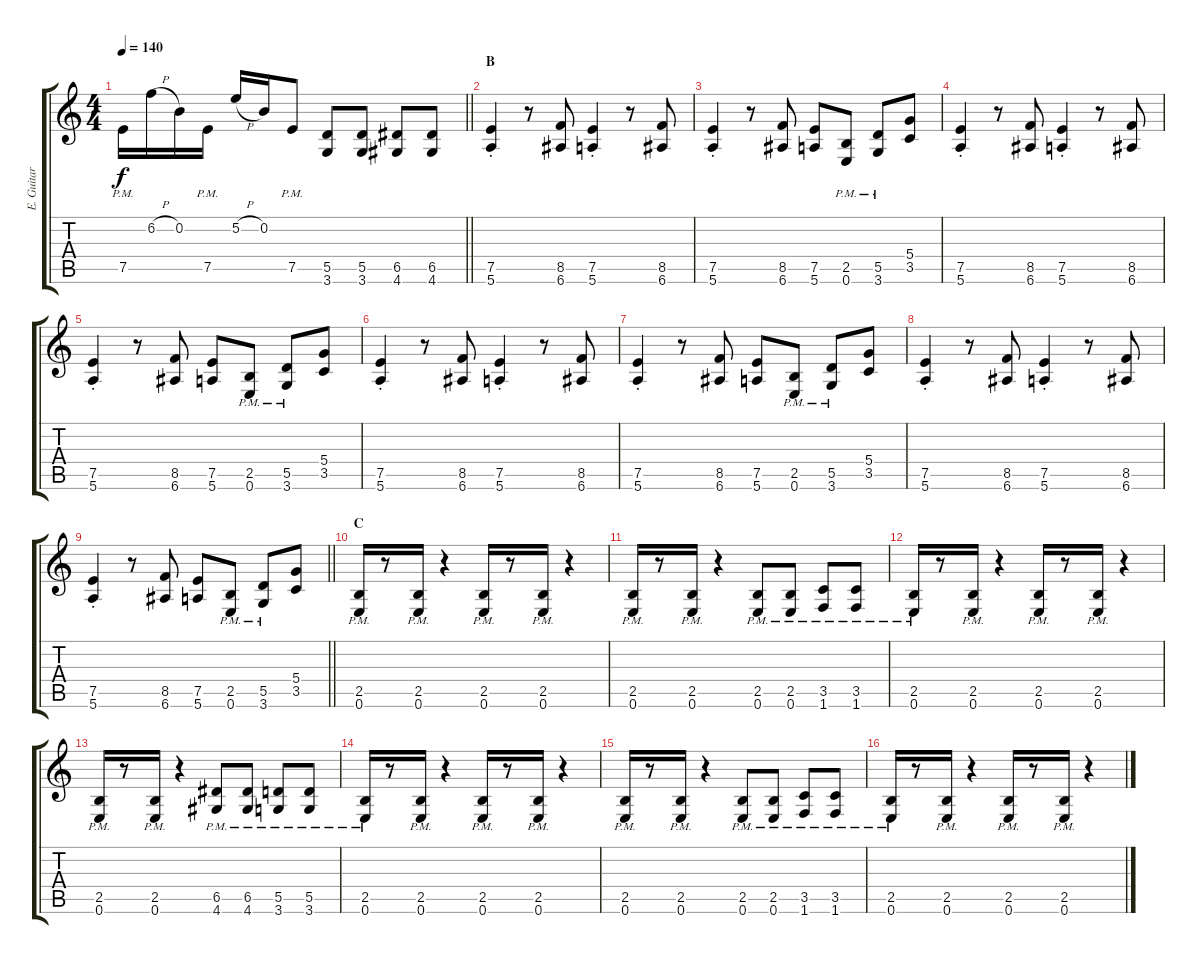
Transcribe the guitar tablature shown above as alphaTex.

\track ("E. Guitar II" "E. Guitar ") {instrument overdrivenguitar}
\staff {score tabs}
\tuning (E4 B3 G3 D3 A2 E2) {hide}
\ts (4 4)
\tempo 140
\clef g2
\barLineRight lightlight
\ks c
7.5{pm}.16{dy f} 6.2{h}.16 0.2.16 7.5{pm}.16 5.2{h}.16 0.2.16 7.5{pm}.8 (5.5 3.6).8 (5.5 3.6).8 (6.5 4.6).8 (6.5 4.6).8 |
\section ("" "B")
(7.5{st} 5.6{st}).4 r.8 (8.5 6.6).8 (7.5{st} 5.6{st}).4 r.8 (8.5 6.6).8 |
(7.5{st} 5.6{st}).4 r.8 (8.5 6.6).8 (7.5 5.6).8 (2.5{pm} 0.6{pm}).8 (5.5{pm} 3.6{pm}).8 (5.4 3.5).8 |
(7.5{st} 5.6{st}).4 r.8 (8.5 6.6).8 (7.5{st} 5.6{st}).4 r.8 (8.5 6.6).8 |
(7.5{st} 5.6{st}).4 r.8 (8.5 6.6).8 (7.5 5.6).8 (2.5{pm} 0.6{pm}).8 (5.5{pm} 3.6{pm}).8 (5.4 3.5).8 |
(7.5{st} 5.6{st}).4 r.8 (8.5 6.6).8 (7.5{st} 5.6{st}).4 r.8 (8.5 6.6).8 |
(7.5{st} 5.6{st}).4 r.8 (8.5 6.6).8 (7.5 5.6).8 (2.5{pm} 0.6{pm}).8 (5.5{pm} 3.6{pm}).8 (5.4 3.5).8 |
(7.5{st} 5.6{st}).4 r.8 (8.5 6.6).8 (7.5{st} 5.6{st}).4 r.8 (8.5 6.6).8 |
\barLineRight lightlight
(7.5{st} 5.6{st}).4 r.8 (8.5 6.6).8 (7.5 5.6).8 (2.5{pm} 0.6{pm}).8 (5.5{pm} 3.6{pm}).8 (5.4 3.5).8 |
\section ("" "C")
(2.5{pm} 0.6{pm}).16 r.8 (2.5{pm} 0.6{pm}).16 r.4 (2.5{pm} 0.6{pm}).16 r.8 (2.5{pm} 0.6{pm}).16 r.4 |
(2.5{pm} 0.6{pm}).16 r.8 (2.5{pm} 0.6{pm}).16 r.4 (2.5{pm} 0.6{pm}).8 (2.5{pm} 0.6{pm}).8 (3.5{pm} 1.6{pm}).8 (3.5{pm} 1.6{pm}).8 |
(2.5{pm} 0.6{pm}).16 r.8 (2.5{pm} 0.6{pm}).16 r.4 (2.5{pm} 0.6{pm}).16 r.8 (2.5{pm} 0.6{pm}).16 r.4 |
(2.5{pm} 0.6{pm}).16 r.8 (2.5{pm} 0.6{pm}).16 r.4 (6.5{pm} 4.6{pm}).8 (6.5{pm} 4.6{pm}).8 (5.5{pm} 3.6{pm}).8 (5.5{pm} 3.6{pm}).8 |
(2.5{pm} 0.6{pm}).16 r.8 (2.5{pm} 0.6{pm}).16 r.4 (2.5{pm} 0.6{pm}).16 r.8 (2.5{pm} 0.6{pm}).16 r.4 |
(2.5{pm} 0.6{pm}).16 r.8 (2.5{pm} 0.6{pm}).16 r.4 (2.5{pm} 0.6{pm}).8 (2.5{pm} 0.6{pm}).8 (3.5{pm} 1.6{pm}).8 (3.5{pm} 1.6{pm}).8 |
(2.5{pm} 0.6{pm}).16 r.8 (2.5{pm} 0.6{pm}).16 r.4 (2.5{pm} 0.6{pm}).16 r.8 (2.5{pm} 0.6{pm}).16 r.4
